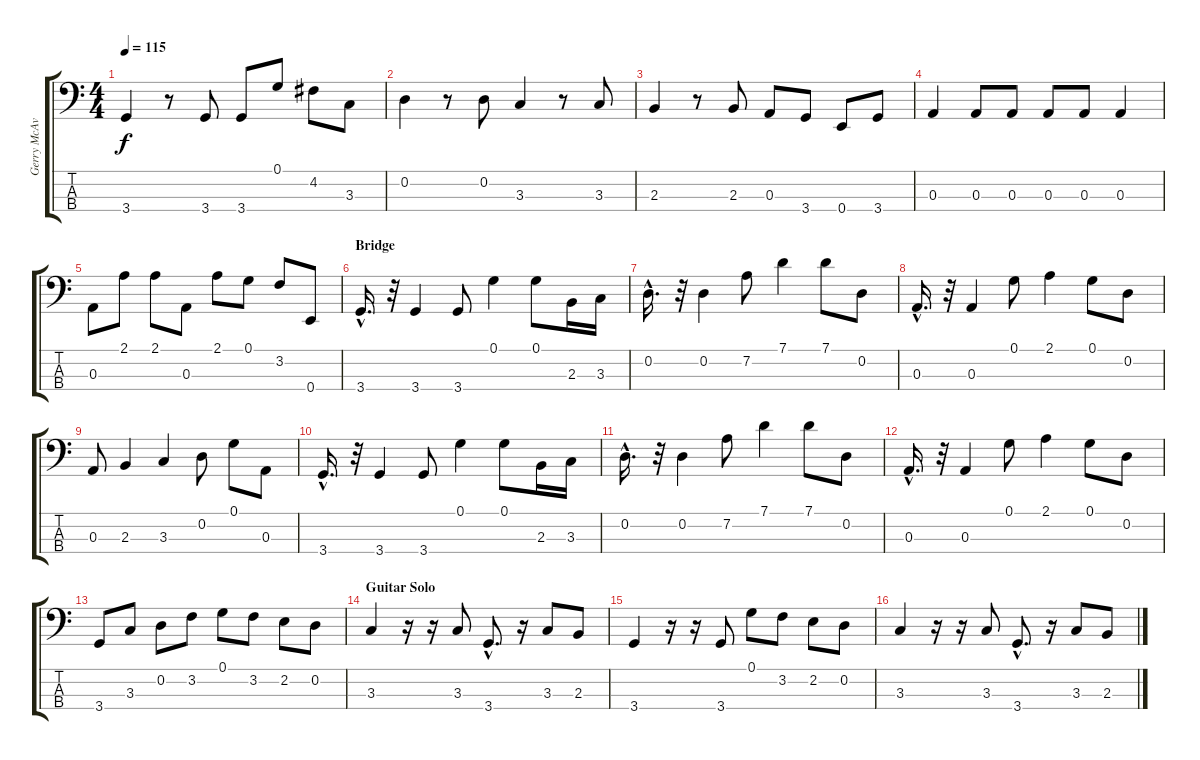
\track ("Gerry McAvoy" "Gerry McAv") {instrument electricbassfinger}
\staff {score tabs}
\tuning (G2 D2 A1 E1) {hide}
\ts (4 4)
\tempo 115
\clef f4
\ks c
3.4.4{dy f} r.8 3.4.8 3.4.8 0.1.8 4.2.8 3.3.8 |
0.2.4 r.8 0.2.8 3.3.4 r.8 3.3.8 |
2.3.4 r.8 2.3.8 0.3.8 3.4.8 0.4.8 3.4.8 |
0.3.4 0.3.8 0.3.8 0.3.8 0.3.8 0.3.4 |
0.3.8 2.1.8 2.1.8 0.3.8 2.1.8 0.1.8 3.2.8 0.4.8 |
\section ("" "Bridge")
3.4{hac}.16{d} r.32 3.4.4 3.4.8 0.1.4 0.1.8 2.3.16 3.3.16 |
0.2{hac}.16{d} r.32 0.2.4 7.2.8 7.1.4 7.1.8 0.2.8 |
0.3{hac}.16{d} r.32 0.3.4 0.1.8 2.1.4 0.1.8 0.2.8 |
0.3.8 2.3.4 3.3.4 0.2.8 0.1.8 0.3.8 |
3.4{hac}.16{d} r.32 3.4.4 3.4.8 0.1.4 0.1.8 2.3.16 3.3.16 |
0.2{hac}.16{d} r.32 0.2.4 7.2.8 7.1.4 7.1.8 0.2.8 |
0.3{hac}.16{d} r.32 0.3.4 0.1.8 2.1.4 0.1.8 0.2.8 |
3.4.8 3.3.8 0.2.8 3.2.8 0.1.8 3.2.8 2.2.8 0.2.8 |
\section ("" "Guitar Solo")
3.3.4 r.16 r.16 3.3.8 3.4{hac}.8{d} r.16 3.3.8 2.3.8 |
3.4.4 r.16 r.16 3.4.8 0.1.8 3.2.8 2.2.8 0.2.8 |
3.3.4 r.16 r.16 3.3.8 3.4{hac}.8{d} r.16 3.3.8 2.3.8
